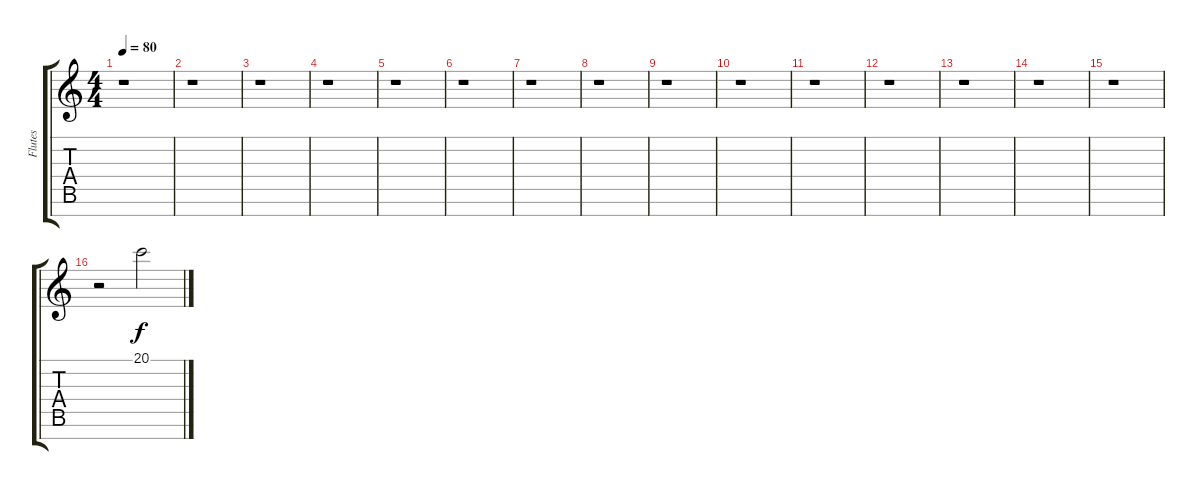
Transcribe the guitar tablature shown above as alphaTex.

\track ("Flutes" "Flutes") {instrument flute}
\staff {score tabs}
\tuning (E4 B3 G3 D3 A2 E2 B1) {hide}
\ts (4 4)
\tempo 80
\clef g2
\ks c
r.1{dy ff} |
r.1 |
r.1 |
r.1 |
r.1 |
r.1 |
r.1 |
r.1 |
r.1 |
r.1 |
r.1 |
r.1 |
r.1 |
r.1 |
r.1 |
r.2 20.1.2{dy f}
